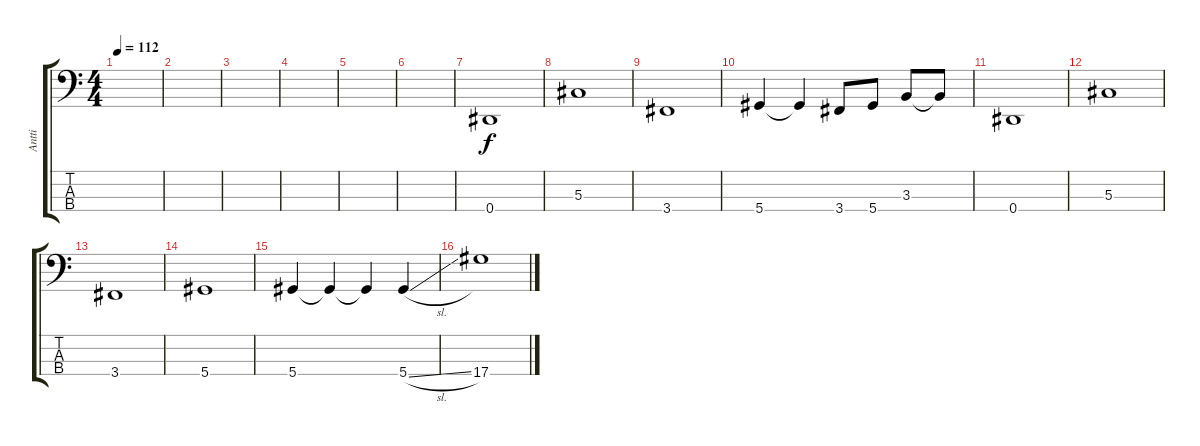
\track ("Antti" "Antti") {instrument acousticbass}
\staff {score tabs}
\tuning (Gb2 Db2 Ab1 Eb1) {hide}
\ts (4 4)
\tempo 112
\clef f4
\ks c
|
|
|
|
|
|
0.4.1 |
5.3.1 |
3.4.1 |
5.4.4 5.4{t}.4 3.4.8 5.4.8 3.3.8 3.3{t}.8 |
0.4.1 |
5.3.1 |
3.4.1 |
5.4.1 |
5.4.4 5.4{t}.4 5.4{t}.4 5.4{sl}.4 |
17.4.1
